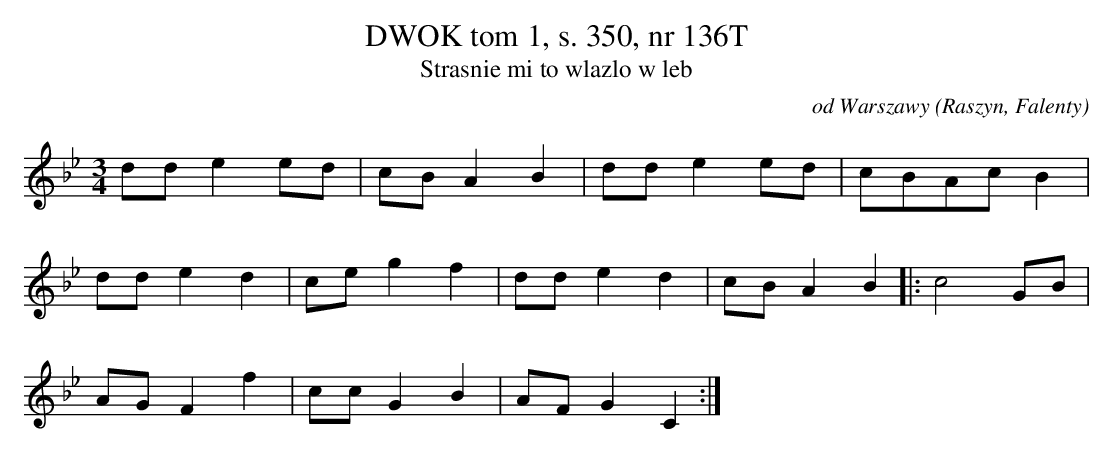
X:1
T: DWOK tom 1, s. 350, nr 136T
T: Strasnie mi to wlazlo w leb
O: od Warszawy (Raszyn, Falenty)
M: 3/4
L: 1/8
K: Bb
dde2ed | cBA2B2 | dde2ed | cBAcB2 |
dde2d2 | ceg2f2 | dde2d2 | cBA2B2 |: c4GB |
AGF2f2 | ccG2B2 | AFG2C2:|
